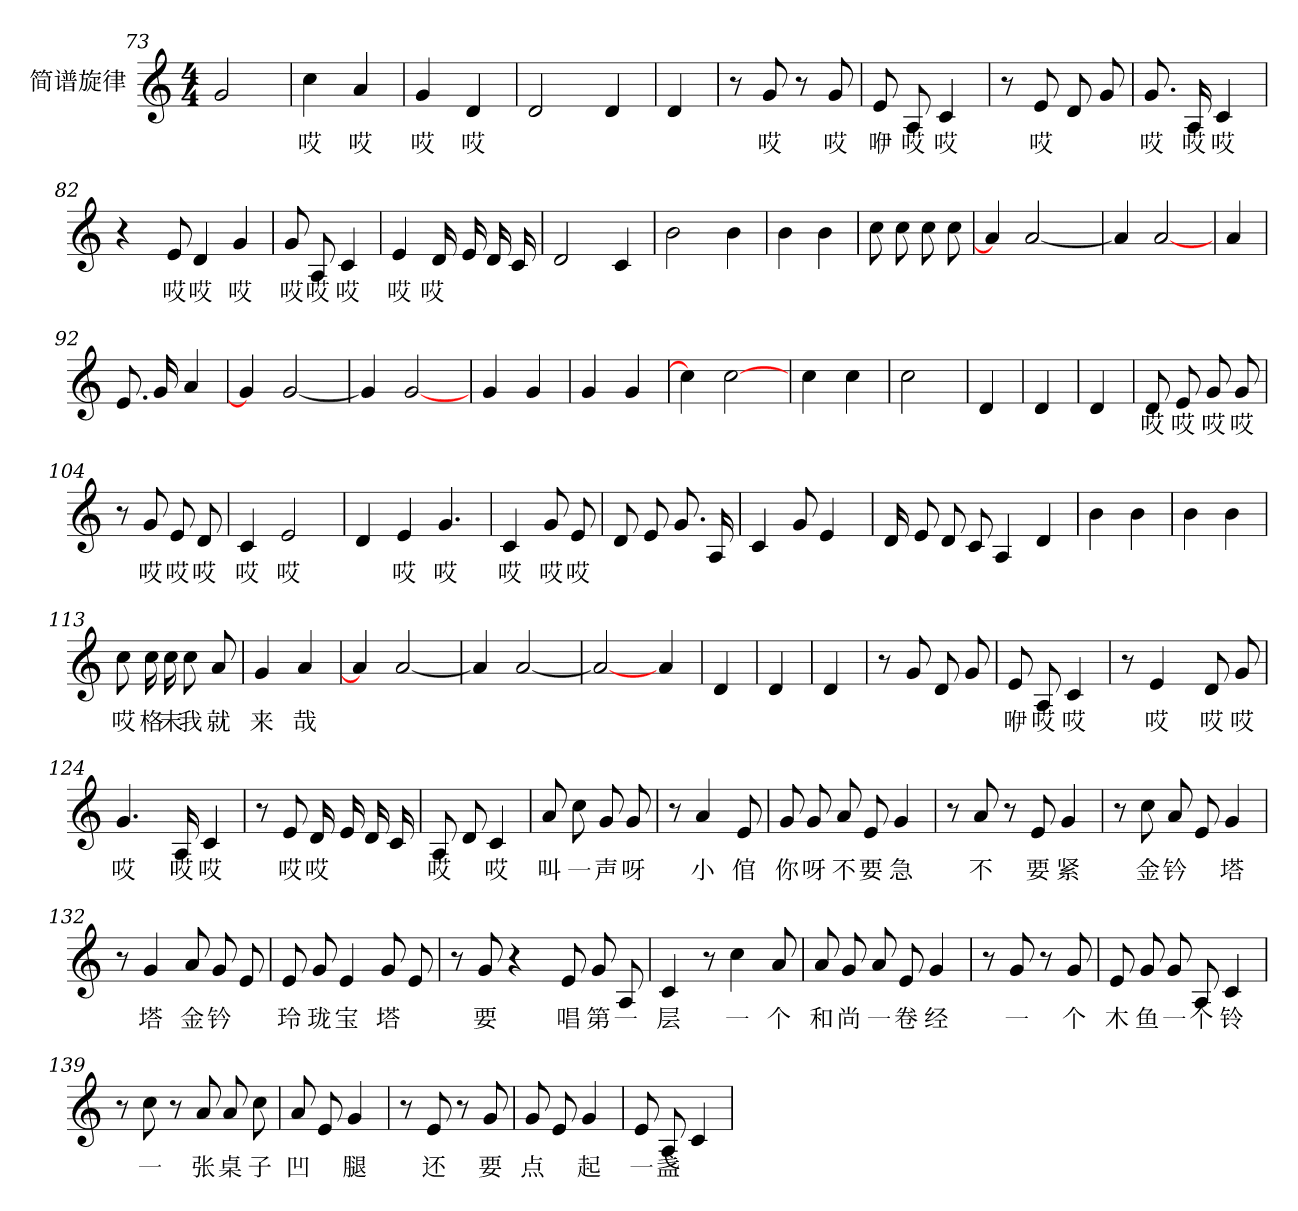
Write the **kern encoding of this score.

**kern	**text
*part1	*part1
*staff1	*staff1
*I"简谱旋律	*
*k[]	*
*M4/4	*
=73	=73
2g	.
=74	=74
4cc	哎
4a	哎
=75	=75
4g	哎
4d	哎
=76	=76
2d	.
4d	.
=77	=77
4d	.
=78	=78
8r	.
8g	哎
8r	.
8g	哎
=79	=79
8e	咿
8A	哎
4c	哎
=80	=80
8r	.
8e	哎
8d	.
8g	.
=81	=81
8.g	哎
16A	哎
4c	哎
=82	=82
!LO:N:vis=4	!
4.r	.
8e	哎
4d	哎
4g	哎
=83	=83
8g	哎
8A	哎
4c	哎
=84	=84
4e	哎
16d	哎
16e	.
16d	.
16c	.
=85	=85
2d	.
4c	.
=86	=86
2b	.
4b	.
=87	=87
4b	.
4b	.
=88	=88
8cc	.
8cc	.
8cc	.
8cc	.
=89	=89
4a]	.
!LO:N:vis=2	!
[2.a	.
=90	=90
4a]	.
[2a	.
=91	=91
4a	.
=92	=92
8.e	.
16g	.
4a	.
=93	=93
4g]	.
[2g	.
=94	=94
4g]	.
[2g	.
=95	=95
4g	.
4g	.
=96	=96
4g	.
4g	.
=97	=97
4cc]	.
[2cc	.
=98	=98
4cc	.
4cc	.
=99	=99
2cc	.
=100	=100
4d	.
=101	=101
4d	.
=102	=102
4d	.
=103	=103
8d	哎
8e	哎
8g	哎
8g	哎
=104	=104
8r	.
8g	哎
8e	哎
8d	哎
=105	=105
4c	哎
2e	哎
=106	=106
4d	.
4e	哎
4.g	哎
=107	=107
4c	哎
8g	哎
8e	哎
=108	=108
8d	.
8e	.
8.g	.
16A	.
=109	=109
4c	.
8g	.
!LO:N:vis=4	!
4.e	.
=110	=110
16d	.
8e	.
8d	.
8c	.
4A	.
4d	.
=111	=111
4b	.
4b	.
=112	=112
4b	.
4b	.
=113	=113
8cc	哎
16cc	格
16cc	末
8cc	我
8a	就
=114	=114
4g	来
4a	哉
=115	=115
4a]	.
[2a	.
=116	=116
4a]	.
[2a	.
=117	=117
2a_	.
4a	.
=118	=118
4d	.
=119	=119
4d	.
=120	=120
4d	.
=121	=121
8r	.
8g	.
8d	.
8g	.
=122	=122
8e	咿
8A	哎
4c	哎
=123	=123
8r	.
!LO:N:vis=4	!
4.e	哎
8d	哎
8g	哎
=124	=124
!LO:N:vis=4.	!
4..g	哎
16A	哎
4c	哎
=125	=125
8r	.
8e	哎
16d	哎
16e	.
16d	.
16c	.
=126	=126
8A	哎
8d	.
4c	哎
=127	=127
8a	叫
8cc	一
8g	声
8g	呀
=128	=128
8r	.
4a	小
8e	倌
=129	=129
8g	你
8g	呀
8a	不
8e	要
4g	急
=130	=130
8r	.
8a	不
8r	.
8e	要
4g	紧
=131	=131
8r	.
8cc	金
8a	钤
8e	.
4g	塔
=132	=132
8r	.
4g	塔
8a	金
8g	钤
8e	.
=133	=133
8e	玲
8g	珑
4e	宝
8g	塔
8e	.
=134	=134
8r	.
8g	要
!LO:N:vis=4	!
4.r	.
8e	唱
8g	第
8A	一
=135	=135
4c	层
8r	.
4cc	一
8a	个
=136	=136
8a	和
8g	尚
8a	一
8e	卷
4g	经
=137	=137
8r	.
8g	一
8r	.
8g	个
=138	=138
8e	木
8g	鱼
8g	一
8A	个
4c	铃
=139	=139
8r	.
8cc	一
8r	.
8a	张
8a	桌
8cc	子
=140	=140
8a	凹
8e	.
4g	腿
=141	=141
8r	.
8e	还
8r	.
8g	要
=142	=142
8g	点
8e	.
4g	起
=143	=143
8e	一
8A	盏
4c	.
=	=
*-	*-
